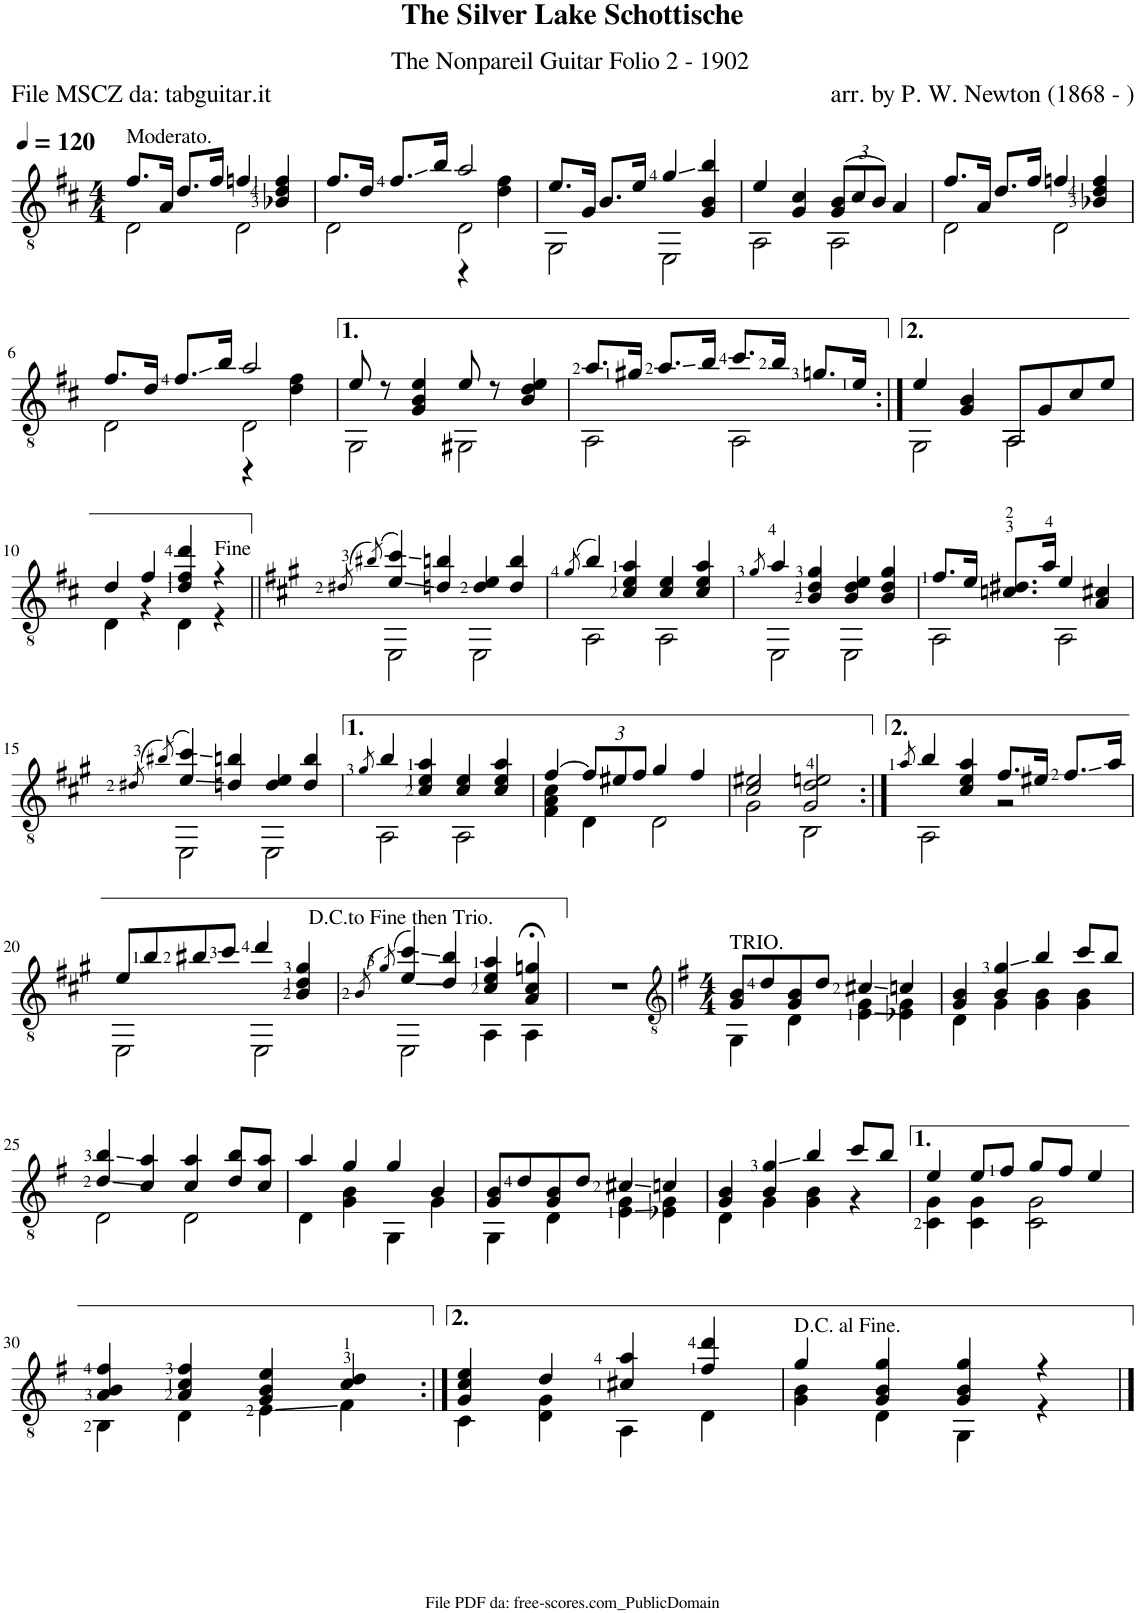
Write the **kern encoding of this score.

**kern
*part1
*staff1
*I"Guitar
*I'Guit.
*clefGv2
*k[f#c#]
*M4/4
*MM120
=1
*^
!LO:TX:a:t=Moderato.	!
8.f#/L	2D\
16A/Jk	.
8.d/L	.
16f#/Jk	.
4fn/	2D\
4B-X/ 4d/ 4f/	.
=2	=2
*	*^
8.f#/L	2D\	2ryy
16d/Jk	.	.
8.f#/L	.	.
16b/Jk	.	.
2a/	2D\	4r
.	.	4d\ 4f#\
*	*v	*v
=3	=3
8.e/L	2GG\
16G/Jk	.
8.B/L	.
16e/Jk	.
4g/	2EE\
4G/ 4B/ 4b/	.
=4	=4
4e/	2AA\
4G/ 4c#/	.
*Xbrackettup	*
(12G/ 12B/L	2AA\
12c#/	.
12B/J)	.
4A/	.
=5	=5
8.f#/L	2D\
16A/Jk	.
8.d/L	.
16f#/Jk	.
4fn/	2D\
4B-X/ 4d/ 4f/	.
!!LO:LB:g=z	!!
=6	=6
*	*^
8.f#/L	2D\	2ryy
16d/Jk	.	.
8.f#/L	.	.
16b/Jk	.	.
2a/	2D\	4r
.	.	4d\ 4f#\
*	*v	*v
=7	=7
8e/	2GG\
8r	.
4G/ 4B/ 4e/	.
8e/	2GG#X\
8r	.
4B/ 4d/ 4e/	.
=8	=8
8.a/L	2AA\
16g#X/Jk	.
8.a/L	.
16b/Jk	.
8.cc#/L	2AA\
16b/Jk	.
8.gn/L	.
16e/Jk	.
=9:|!	=9:|!
4e/	2GG\
4G/ 4B/	.
!LO:N:head=open	!
8AA/L	2AA\
8G/	.
8c#/	.
8e/J	.
!!LO:LB:g=z	!!
=10	=10
4d/	4D\
4f#/	4r
4d/ 4f#/ 4dd/	4D\
4r	4r
=11||	=11||
*k[f#c#g#]	*
(8qd#X/	.
(8qb#X/)	.
4e/ 4cc#/)	2EE\
4dn/ 4bn/	.
4d/ 4e/	2EE\
4d/ 4b/	.
=12	=12
(8qg#/	.
4b/)	2AA\
4c#/ 4e/ 4a/	.
4c#/ 4e/	2AA\
4c#/ 4e/ 4a/	.
=13	=13
8qg#/	.
4a/	2EE\
4B/ 4d/ 4g#/	.
4B/ 4d/ 4e/	2EE\
4B/ 4d/ 4g#/	.
=14	=14
8.f#/L	2AA\
16e/Jk	.
8.cn/ 8.d#X/L	.
16a/Jk	.
4e/	2AA\
4A/ 4c#X/	.
!!LO:LB:g=z	!!
=15	=15
(8qd#X/	.
(8qb#X/)	.
4e/ 4cc#/)	2EE\
4dn/ 4bn/	.
4d/ 4e/	2EE\
4d/ 4b/	.
=16	=16
8qg#/	.
4b/	2AA\
4c#/ 4e/ 4a/	.
4c#/ 4e/	2AA\
4c#/ 4e/ 4a/	.
=17	=17
[4f#/	4F#\ 4A\ 4c#\
12f#/L]	4D\
12e#X/	.
12f#/J	.
4g#/	2D\
4f#/	.
=18	=18
2c#/ 2e#X/	2G#\
2G#/ 2d/ 2en/	2BB\
=19:|!	=19:|!
8qa/	.
4b/	2AA\
4c#/ 4e/ 4a/	.
8.f#/L	2r
16e#X/Jk	.
8.f#/L	.
16a/Jk	.
!!LO:LB:g=z	!!
=20	=20
8e/L	2EE\
8b/	.
8b#X/	.
8cc#/J	.
4dd/	2EE\
4B/ 4d/ 4g#/	.
=21	=21
(8qB/	.
(8qg#/)	.
!LO:TX:a:t=D.C.to Fine then Trio.	!
4e/ 4cc#/)	2EE\
4d/ 4b/	.
4c#/ 4e/ 4a/	4AA\
4A/;< 4c#/;< 4gn/;<	4AA\
*v	*v
=22
1r
=23
*clefGv2
*k[f#]
*M4/4
*^
!LO:TX:a:t=TRIO.	!
8G/ 8B/L	4GG\
8d/	.
8G/ 8B/	4D\
8d/J	.
4c#X/	4E\ 4G\
4cn/	4E-X\ 4G\
=24	=24
4G/ 4B/	4D\
4B/ 4g/	4G\
4b/	4G\ 4B\
8cc/L	4G\ 4B\
8b/J	.
!!LO:LB:g=z	!!
=25	=25
4d/ 4b/	2D\
4c/ 4a/	.
4c/ 4a/	2D\
8d/ 8b/L	.
8c/ 8a/J	.
=26	=26
4a/	4D\
4g/	4G\ 4B\
4g/	4GG\
4B/	4G\
=27	=27
8G/ 8B/L	4GG\
8d/	.
8G/ 8B/	4D\
8d/J	.
4c#X/	4E\ 4G\
4cn/	4E-X\ 4G\
=28	=28
4G/ 4B/	4D\
4B/ 4g/	4G\
4b/	4G\ 4B\
8cc/L	4r
8b/J	.
=29	=29
4e/	4C\ 4G\
8e/L	4C\ 4G\
8f#/J	.
8g/L	2C\ 2G\
8f#/J	.
4e/	.
!!LO:LB:g=z	!!
=30	=30
4A/ 4B/ 4f#/	4BB\
4A/ 4c/ 4f#/	4D\
4G/ 4B/ 4e/	4E\
4c/ 4d/	4F#\
=31:|!	=31:|!
4G/ 4c/ 4e/	4C\
4d/	4D\ 4G\
4c#X/ 4a/	4AA\
4f#/ 4dd/	4D\
=32	=32
4g/	4G\ 4B\
4G/ 4B/ 4g/	4D\
4G/ 4B/ 4g/	4GG\
4r	4r
*v	*v
==
*-
